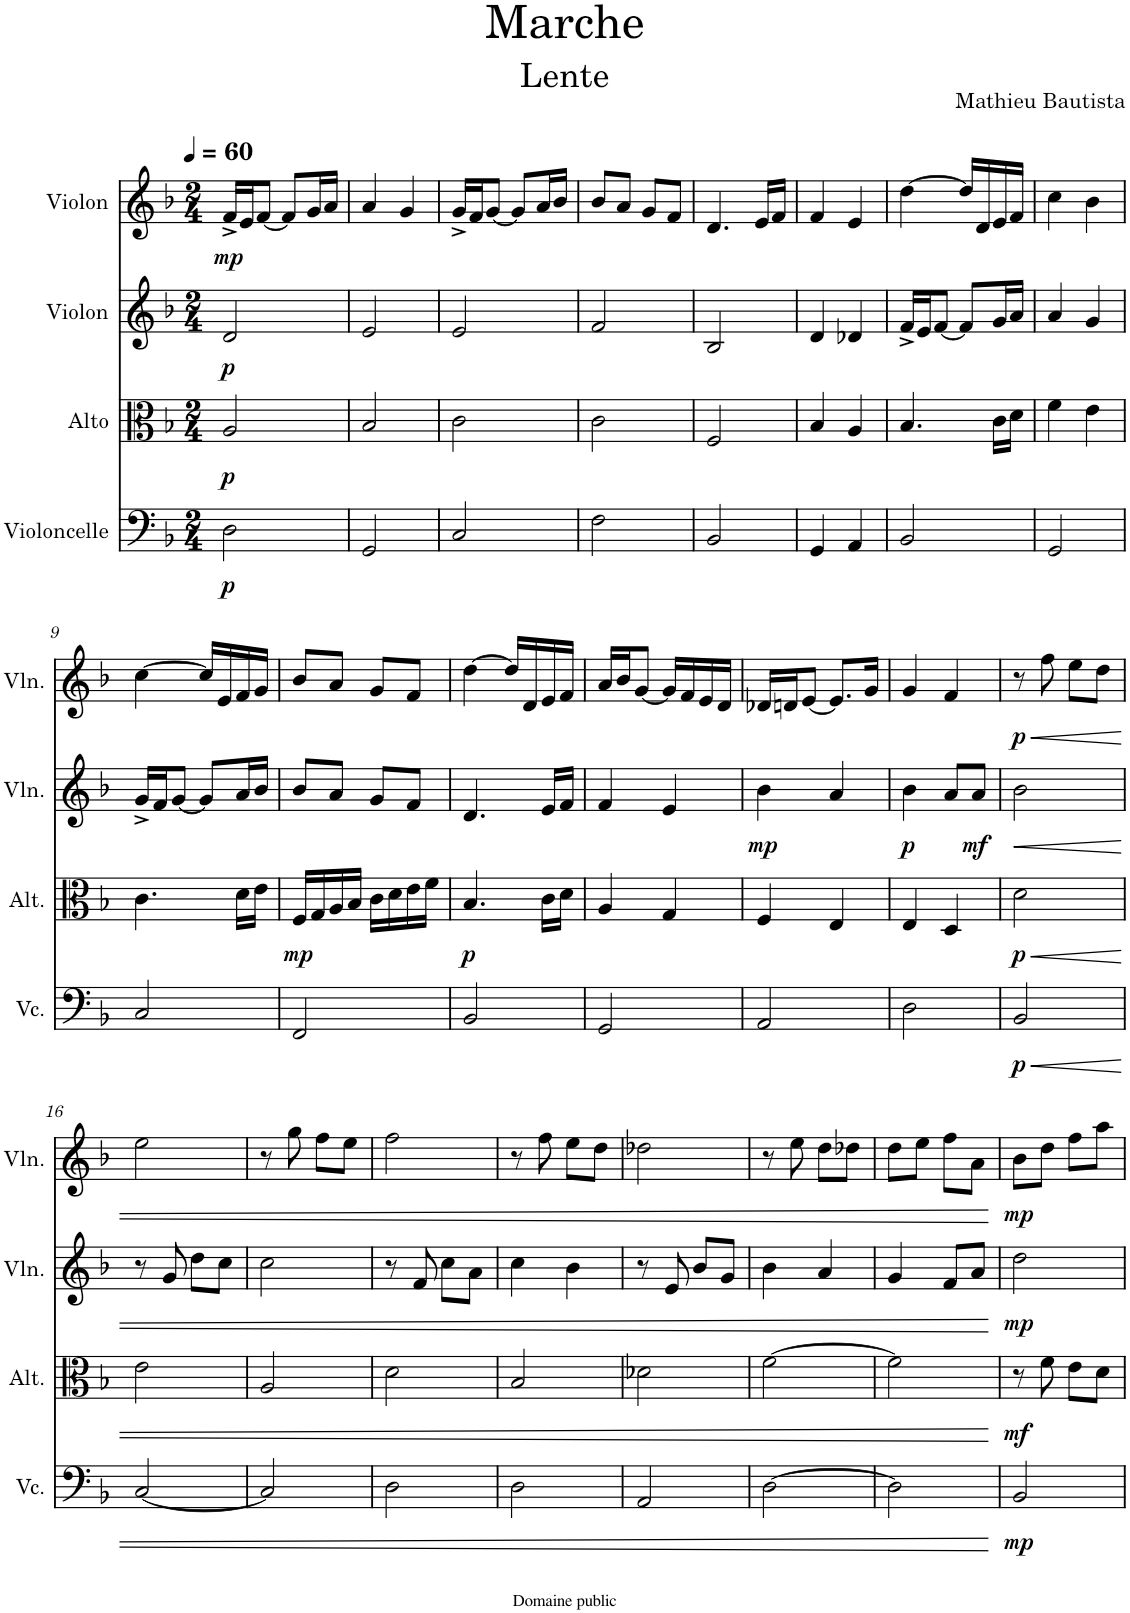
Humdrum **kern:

**kern	**dynam	**kern	**dynam	**kern	**dynam	**kern	**dynam
*part4	*part4	*part3	*part3	*part2	*part2	*part1	*part1
*staff4	*staff4	*staff3	*staff3	*staff2	*staff2	*staff1	*staff1
*I"Violoncelle	*	*I"Alto	*	*I"Violon	*	*I"Violon	*
*I'Vc.	*	*I'Alt.	*	*I'Vln.	*	*I'Vln.	*
*clefF4	*	*clefC3	*	*clefG2	*	*clefG2	*
*k[b-]	*	*k[b-]	*	*k[b-]	*	*k[b-]	*
*M2/4	*	*M2/4	*	*M2/4	*	*M2/4	*
*MM60	*	*MM60	*	*MM60	*	*MM60	*
=1	=1	=1	=1	=1	=1	=1	=1
!	!LO:DY:b	!	!LO:DY:b	!	!LO:DY:b	!	!LO:DY:b
2D\	p	2A/	p	2d/	p	16f^/LL	mp
.	.	.	.	.	.	16e/J	.
.	.	.	.	.	.	[8f/J	.
.	.	.	.	.	.	8f/L]	.
.	.	.	.	.	.	16g/L	.
.	.	.	.	.	.	16a/JJ	.
=2	=2	=2	=2	=2	=2	=2	=2
2GG/	.	2B-/	.	2e/	.	4a/	.
.	.	.	.	.	.	4g/	.
=3	=3	=3	=3	=3	=3	=3	=3
2C/	.	2c\	.	2e/	.	16g^/LL	.
.	.	.	.	.	.	16f/J	.
.	.	.	.	.	.	[8g/J	.
.	.	.	.	.	.	8g/L]	.
.	.	.	.	.	.	16a/L	.
.	.	.	.	.	.	16b-/JJ	.
=4	=4	=4	=4	=4	=4	=4	=4
2F\	.	2c\	.	2f/	.	8b-/L	.
.	.	.	.	.	.	8a/J	.
.	.	.	.	.	.	8g/L	.
.	.	.	.	.	.	8f/J	.
=5	=5	=5	=5	=5	=5	=5	=5
2BB-/	.	2F/	.	2B-/	.	4.d/	.
.	.	.	.	.	.	16e/LL	.
.	.	.	.	.	.	16f/JJ	.
=6	=6	=6	=6	=6	=6	=6	=6
4GG/	.	4B-/	.	4d/	.	4f/	.
4AA/	.	4A/	.	4d-X/	.	4e/	.
=7	=7	=7	=7	=7	=7	=7	=7
2BB-/	.	4.B-/	.	16f^/LL	.	[4dd\	.
.	.	.	.	16e/J	.	.	.
.	.	.	.	[8f/J	.	.	.
.	.	.	.	8f/L]	.	16dd/LL]	.
.	.	.	.	.	.	16d/	.
.	.	16c\LL	.	16g/L	.	16e/	.
.	.	16d\JJ	.	16a/JJ	.	16f/JJ	.
=8	=8	=8	=8	=8	=8	=8	=8
2GG/	.	4f\	.	4a/	.	4cc\	.
.	.	4e\	.	4g/	.	4b-\	.
!!LO:LB:g=z
=9	=9	=9	=9	=9	=9	=9	=9
2C/	.	4.c\	.	16g^/LL	.	[4cc\	.
.	.	.	.	16f/J	.	.	.
.	.	.	.	[8g/J	.	.	.
.	.	.	.	8g/L]	.	16cc/LL]	.
.	.	.	.	.	.	16e/	.
.	.	16d\LL	.	16a/L	.	16f/	.
.	.	16e\JJ	.	16b-/JJ	.	16g/JJ	.
=10	=10	=10	=10	=10	=10	=10	=10
!	!	!	!LO:DY:b	!	!	!	!
2FF/	.	16F/LL	mp	8b-/L	.	8b-/L	.
.	.	16G/	.	.	.	.	.
.	.	16A/	.	8a/J	.	8a/J	.
.	.	16B-/JJ	.	.	.	.	.
.	.	16c\LL	.	8g/L	.	8g/L	.
.	.	16d\	.	.	.	.	.
.	.	16e\	.	8f/J	.	8f/J	.
.	.	16f\JJ	.	.	.	.	.
=11	=11	=11	=11	=11	=11	=11	=11
!	!	!	!LO:DY:b	!	!	!	!
2BB-/	.	4.B-/	p	4.d/	.	[4dd\	.
.	.	.	.	.	.	16dd/LL]	.
.	.	.	.	.	.	16d/	.
.	.	16c\LL	.	16e/LL	.	16e/	.
.	.	16d\JJ	.	16f/JJ	.	16f/JJ	.
=12	=12	=12	=12	=12	=12	=12	=12
2GG/	.	4A/	.	4f/	.	16a/LL	.
.	.	.	.	.	.	16b-/J	.
.	.	.	.	.	.	[8g/J	.
.	.	4G/	.	4e/	.	16g/LL]	.
.	.	.	.	.	.	16f/	.
.	.	.	.	.	.	16e/	.
.	.	.	.	.	.	16d/JJ	.
=13	=13	=13	=13	=13	=13	=13	=13
!	!	!	!	!	!LO:DY:b	!	!
2AA/	.	4F/	.	4b-\	mp	16d-X/LL	.
.	.	.	.	.	.	16dn/J	.
.	.	.	.	.	.	[8e/J	.
.	.	4E/	.	4a/	.	8.e/L]	.
.	.	.	.	.	.	16g/Jk	.
=14	=14	=14	=14	=14	=14	=14	=14
!	!	!	!	!	!LO:DY:b	!	!
2D\	.	4E/	.	4b-\	p	4g/	.
.	.	4D/	.	8a/L	.	4f/	.
!	!	!	!	!	!LO:DY:b	!	!
.	.	.	.	8a/J	mf	.	.
=15	=15	=15	=15	=15	=15	=15	=15
!	!LO:HP:b	!	!LO:HP:b	!	!LO:HP:b	!	!LO:HP:b
!	!LO:DY:n=1:b	!	!LO:DY:n=1:b	!	!	!	!LO:DY:n=1:b
2BB-/	< p	2d\	< p	2b-\	<	8r	< p
.	.	.	.	.	.	8ff\	.
.	.	.	.	.	.	8ee\L	.
.	.	.	.	.	.	8dd\J	.
!!LO:LB:g=z
=16	=16	=16	=16	=16	=16	=16	=16
[2C/	.	2e\	.	8r	.	2ee\	.
.	.	.	.	8g/	.	.	.
.	.	.	.	8dd\L	.	.	.
.	.	.	.	8cc\J	.	.	.
=17	=17	=17	=17	=17	=17	=17	=17
2C/]	.	2A/	.	2cc\	.	8r	.
.	.	.	.	.	.	8gg\	.
.	.	.	.	.	.	8ff\L	.
.	.	.	.	.	.	8ee\J	.
=18	=18	=18	=18	=18	=18	=18	=18
2D\	.	2d\	.	8r	.	2ff\	.
.	.	.	.	8f/	.	.	.
.	.	.	.	8cc\L	.	.	.
.	.	.	.	8a\J	.	.	.
=19	=19	=19	=19	=19	=19	=19	=19
2D\	.	2B-/	.	4cc\	.	8r	.
.	.	.	.	.	.	8ff\	.
.	.	.	.	4b-\	.	8ee\L	.
.	.	.	.	.	.	8dd\J	.
=20	=20	=20	=20	=20	=20	=20	=20
2AA/	.	2d-X\	.	8r	.	2dd-X\	.
.	.	.	.	8e/	.	.	.
.	.	.	.	8b-/L	.	.	.
.	.	.	.	8g/J	.	.	.
=21	=21	=21	=21	=21	=21	=21	=21
[2D\	.	[2f\	.	4b-\	.	8r	.
.	.	.	.	.	.	8ee\	.
.	.	.	.	4a/	.	8dd\L	.
.	.	.	.	.	.	8dd-X\J	.
=22	=22	=22	=22	=22	=22	=22	=22
2D\]	.	2f\]	.	4g/	.	8dd\L	.
.	.	.	.	.	.	8ee\J	.
.	.	.	.	8f/L	.	8ff\L	.
.	.	.	.	8a/J	.	8a\J	.
.	[	.	[	.	[	.	[
=23	=23	=23	=23	=23	=23	=23	=23
!	!LO:DY:b	!	!LO:DY:b	!	!LO:DY:b	!	!LO:DY:b
2BB-/	mp	8r	mf	2dd\	mp	8b-\L	mp
.	.	8f\	.	.	.	8dd\J	.
.	.	8e\L	.	.	.	8ff\L	.
.	.	8d\J	.	.	.	8aa\J	.
=	=	=	=	=	=	=	=
*-	*-	*-	*-	*-	*-	*-	*-
